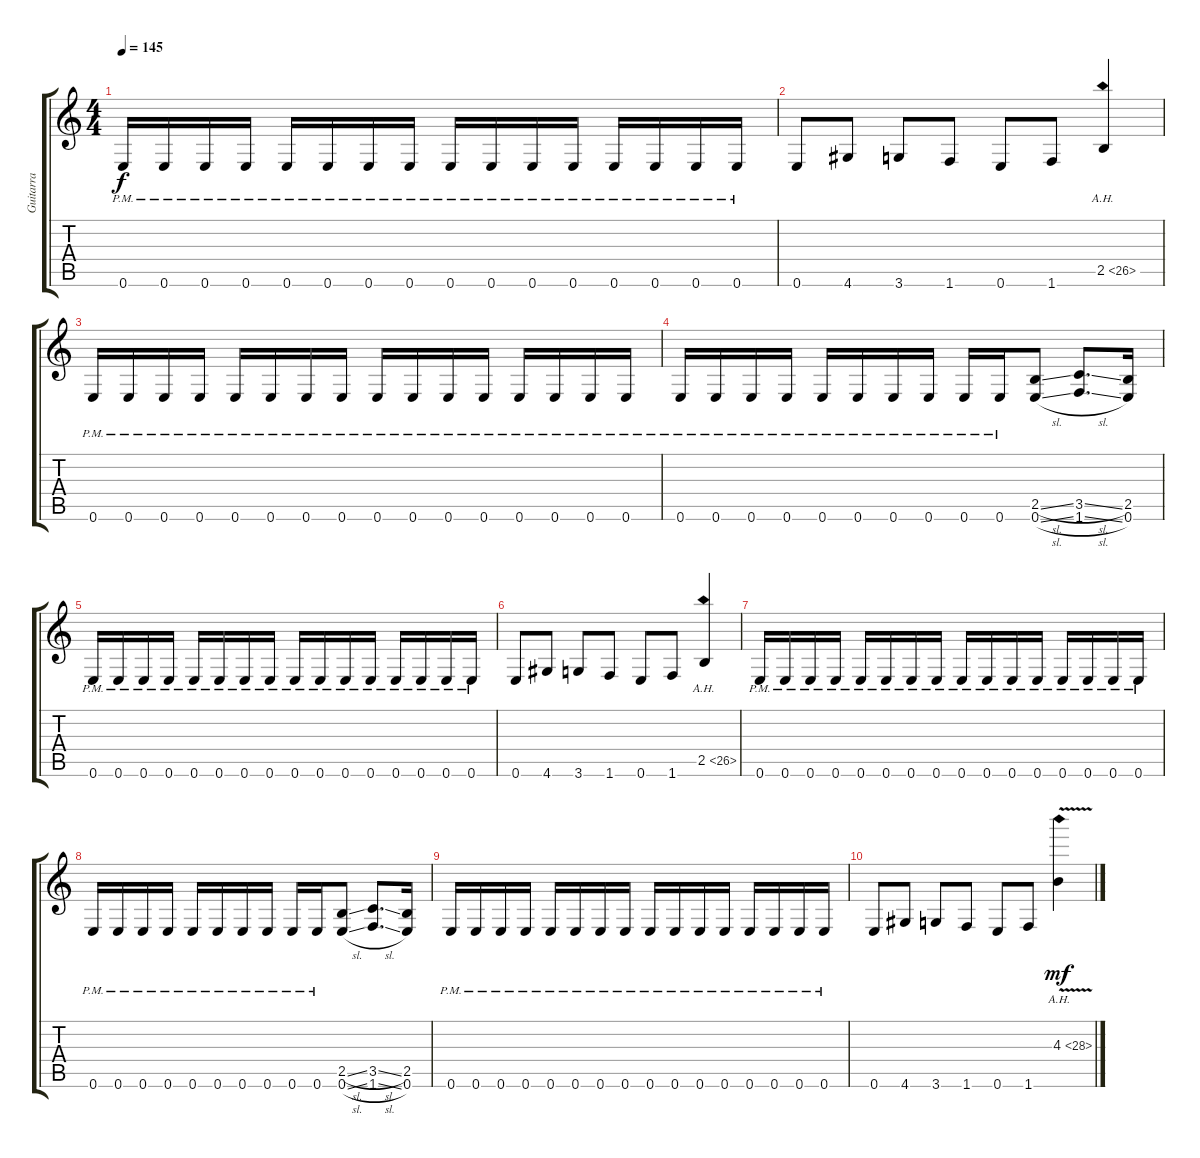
\track ("Guitarra" "Guitarra") {instrument overdrivenguitar}
\staff {score tabs}
\tuning (E4 B3 G3 D3 A2 E2) {hide}
\ts (4 4)
\tempo 145
\clef g2
\ks c
0.6{pm}.16{dy f} 0.6{pm}.16 0.6{pm}.16 0.6{pm}.16 0.6{pm}.16 0.6{pm}.16 0.6{pm}.16 0.6{pm}.16 0.6{pm}.16 0.6{pm}.16 0.6{pm}.16 0.6{pm}.16 0.6{pm}.16 0.6{pm}.16 0.6{pm}.16 0.6{pm}.16 |
0.6.8 4.6.8 3.6.8 1.6.8 0.6.8 1.6.8 2.5{ah 24}.4 |
0.6{pm}.16 0.6{pm}.16 0.6{pm}.16 0.6{pm}.16 0.6{pm}.16 0.6{pm}.16 0.6{pm}.16 0.6{pm}.16 0.6{pm}.16 0.6{pm}.16 0.6{pm}.16 0.6{pm}.16 0.6{pm}.16 0.6{pm}.16 0.6{pm}.16 0.6{pm}.16 |
0.6{pm}.16 0.6{pm}.16 0.6{pm}.16 0.6{pm}.16 0.6{pm}.16 0.6{pm}.16 0.6{pm}.16 0.6{pm}.16 0.6{pm}.16 0.6{pm}.16 (2.5{sl} 0.6{sl}).8 (3.5{sl} 1.6{sl}).8{d} (2.5 0.6).16 |
0.6{pm}.16 0.6{pm}.16 0.6{pm}.16 0.6{pm}.16 0.6{pm}.16 0.6{pm}.16 0.6{pm}.16 0.6{pm}.16 0.6{pm}.16 0.6{pm}.16 0.6{pm}.16 0.6{pm}.16 0.6{pm}.16 0.6{pm}.16 0.6{pm}.16 0.6{pm}.16 |
0.6.8 4.6.8 3.6.8 1.6.8 0.6.8 1.6.8 2.5{ah 24}.4 |
0.6{pm}.16 0.6{pm}.16 0.6{pm}.16 0.6{pm}.16 0.6{pm}.16 0.6{pm}.16 0.6{pm}.16 0.6{pm}.16 0.6{pm}.16 0.6{pm}.16 0.6{pm}.16 0.6{pm}.16 0.6{pm}.16 0.6{pm}.16 0.6{pm}.16 0.6{pm}.16 |
0.6{pm}.16 0.6{pm}.16 0.6{pm}.16 0.6{pm}.16 0.6{pm}.16 0.6{pm}.16 0.6{pm}.16 0.6{pm}.16 0.6{pm}.16 0.6{pm}.16 (2.5{sl} 0.6{sl}).8 (3.5{sl} 1.6{sl}).8{d} (2.5 0.6).16 |
0.6{pm}.16 0.6{pm}.16 0.6{pm}.16 0.6{pm}.16 0.6{pm}.16 0.6{pm}.16 0.6{pm}.16 0.6{pm}.16 0.6{pm}.16 0.6{pm}.16 0.6{pm}.16 0.6{pm}.16 0.6{pm}.16 0.6{pm}.16 0.6{pm}.16 0.6{pm}.16 |
0.6.8 4.6.8 3.6.8 1.6.8 0.6.8 1.6.8 4.3{ah 24 v}.4{dy mf}
